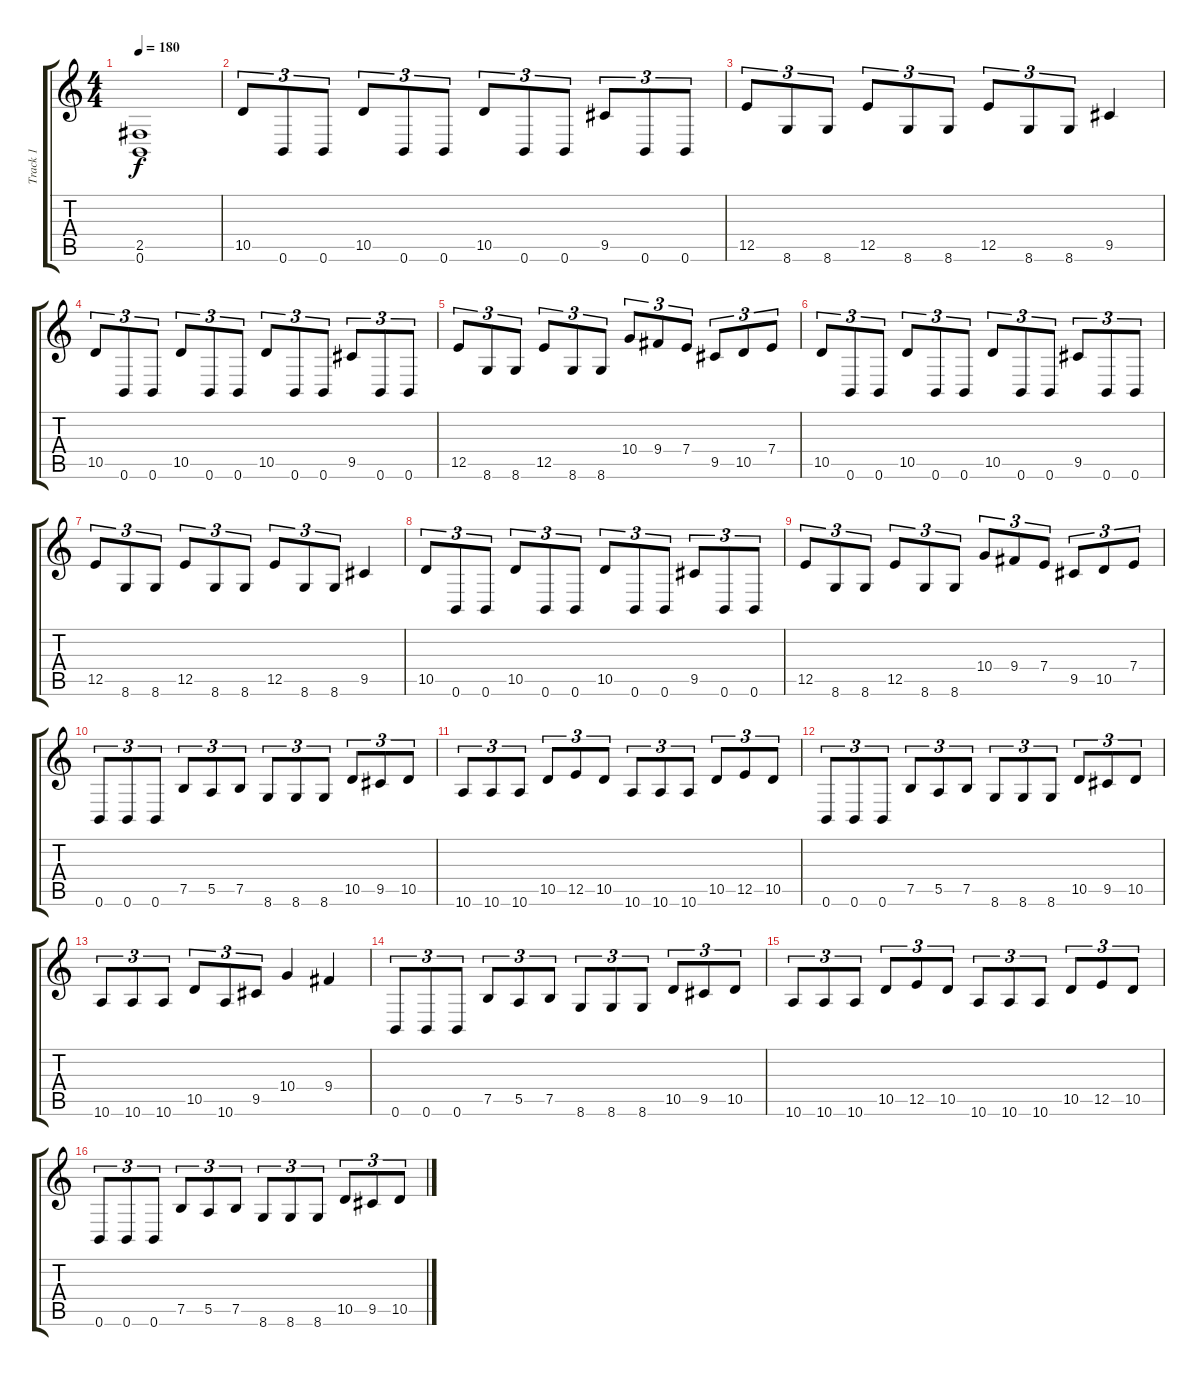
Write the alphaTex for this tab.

\track ("Track 1" "Track 1") {instrument distortionguitar}
\staff {score tabs}
\tuning (B3 Gb3 D3 A2 E2 B1) {hide}
\ts (4 4)
\tempo 180
\clef g2
\ks c
(2.5 0.6).1{dy f instrument distortionguitar} |
10.5.8{tu (3 2)} 0.6.8{tu (3 2)} 0.6.8{tu (3 2)} 10.5.8{tu (3 2)} 0.6.8{tu (3 2)} 0.6.8{tu (3 2)} 10.5.8{tu (3 2)} 0.6.8{tu (3 2)} 0.6.8{tu (3 2)} 9.5.8{tu (3 2)} 0.6.8{tu (3 2)} 0.6.8{tu (3 2)} |
12.5.8{tu (3 2)} 8.6.8{tu (3 2)} 8.6.8{tu (3 2)} 12.5.8{tu (3 2)} 8.6.8{tu (3 2)} 8.6.8{tu (3 2)} 12.5.8{tu (3 2)} 8.6.8{tu (3 2)} 8.6.8{tu (3 2)} 9.5.4 |
10.5.8{tu (3 2)} 0.6.8{tu (3 2)} 0.6.8{tu (3 2)} 10.5.8{tu (3 2)} 0.6.8{tu (3 2)} 0.6.8{tu (3 2)} 10.5.8{tu (3 2)} 0.6.8{tu (3 2)} 0.6.8{tu (3 2)} 9.5.8{tu (3 2)} 0.6.8{tu (3 2)} 0.6.8{tu (3 2)} |
12.5.8{tu (3 2)} 8.6.8{tu (3 2)} 8.6.8{tu (3 2)} 12.5.8{tu (3 2)} 8.6.8{tu (3 2)} 8.6.8{tu (3 2)} 10.4.8{tu (3 2)} 9.4.8{tu (3 2)} 7.4.8{tu (3 2)} 9.5.8{tu (3 2)} 10.5.8{tu (3 2)} 7.4.8{tu (3 2)} |
10.5.8{tu (3 2)} 0.6.8{tu (3 2)} 0.6.8{tu (3 2)} 10.5.8{tu (3 2)} 0.6.8{tu (3 2)} 0.6.8{tu (3 2)} 10.5.8{tu (3 2)} 0.6.8{tu (3 2)} 0.6.8{tu (3 2)} 9.5.8{tu (3 2)} 0.6.8{tu (3 2)} 0.6.8{tu (3 2)} |
12.5.8{tu (3 2)} 8.6.8{tu (3 2)} 8.6.8{tu (3 2)} 12.5.8{tu (3 2)} 8.6.8{tu (3 2)} 8.6.8{tu (3 2)} 12.5.8{tu (3 2)} 8.6.8{tu (3 2)} 8.6.8{tu (3 2)} 9.5.4 |
10.5.8{tu (3 2)} 0.6.8{tu (3 2)} 0.6.8{tu (3 2)} 10.5.8{tu (3 2)} 0.6.8{tu (3 2)} 0.6.8{tu (3 2)} 10.5.8{tu (3 2)} 0.6.8{tu (3 2)} 0.6.8{tu (3 2)} 9.5.8{tu (3 2)} 0.6.8{tu (3 2)} 0.6.8{tu (3 2)} |
12.5.8{tu (3 2)} 8.6.8{tu (3 2)} 8.6.8{tu (3 2)} 12.5.8{tu (3 2)} 8.6.8{tu (3 2)} 8.6.8{tu (3 2)} 10.4.8{tu (3 2)} 9.4.8{tu (3 2)} 7.4.8{tu (3 2)} 9.5.8{tu (3 2)} 10.5.8{tu (3 2)} 7.4.8{tu (3 2)} |
0.6.8{tu (3 2)} 0.6.8{tu (3 2)} 0.6.8{tu (3 2)} 7.5.8{tu (3 2)} 5.5.8{tu (3 2)} 7.5.8{tu (3 2)} 8.6.8{tu (3 2)} 8.6.8{tu (3 2)} 8.6.8{tu (3 2)} 10.5.8{tu (3 2)} 9.5.8{tu (3 2)} 10.5.8{tu (3 2)} |
10.6.8{tu (3 2)} 10.6.8{tu (3 2)} 10.6.8{tu (3 2)} 10.5.8{tu (3 2)} 12.5.8{tu (3 2)} 10.5.8{tu (3 2)} 10.6.8{tu (3 2)} 10.6.8{tu (3 2)} 10.6.8{tu (3 2)} 10.5.8{tu (3 2)} 12.5.8{tu (3 2)} 10.5.8{tu (3 2)} |
0.6.8{tu (3 2)} 0.6.8{tu (3 2)} 0.6.8{tu (3 2)} 7.5.8{tu (3 2)} 5.5.8{tu (3 2)} 7.5.8{tu (3 2)} 8.6.8{tu (3 2)} 8.6.8{tu (3 2)} 8.6.8{tu (3 2)} 10.5.8{tu (3 2)} 9.5.8{tu (3 2)} 10.5.8{tu (3 2)} |
10.6.8{tu (3 2)} 10.6.8{tu (3 2)} 10.6.8{tu (3 2)} 10.5.8{tu (3 2)} 10.6.8{tu (3 2)} 9.5.8{tu (3 2)} 10.4.4 9.4.4 |
0.6.8{tu (3 2)} 0.6.8{tu (3 2)} 0.6.8{tu (3 2)} 7.5.8{tu (3 2)} 5.5.8{tu (3 2)} 7.5.8{tu (3 2)} 8.6.8{tu (3 2)} 8.6.8{tu (3 2)} 8.6.8{tu (3 2)} 10.5.8{tu (3 2)} 9.5.8{tu (3 2)} 10.5.8{tu (3 2)} |
10.6.8{tu (3 2)} 10.6.8{tu (3 2)} 10.6.8{tu (3 2)} 10.5.8{tu (3 2)} 12.5.8{tu (3 2)} 10.5.8{tu (3 2)} 10.6.8{tu (3 2)} 10.6.8{tu (3 2)} 10.6.8{tu (3 2)} 10.5.8{tu (3 2)} 12.5.8{tu (3 2)} 10.5.8{tu (3 2)} |
0.6.8{tu (3 2)} 0.6.8{tu (3 2)} 0.6.8{tu (3 2)} 7.5.8{tu (3 2)} 5.5.8{tu (3 2)} 7.5.8{tu (3 2)} 8.6.8{tu (3 2)} 8.6.8{tu (3 2)} 8.6.8{tu (3 2)} 10.5.8{tu (3 2)} 9.5.8{tu (3 2)} 10.5.8{tu (3 2)}
